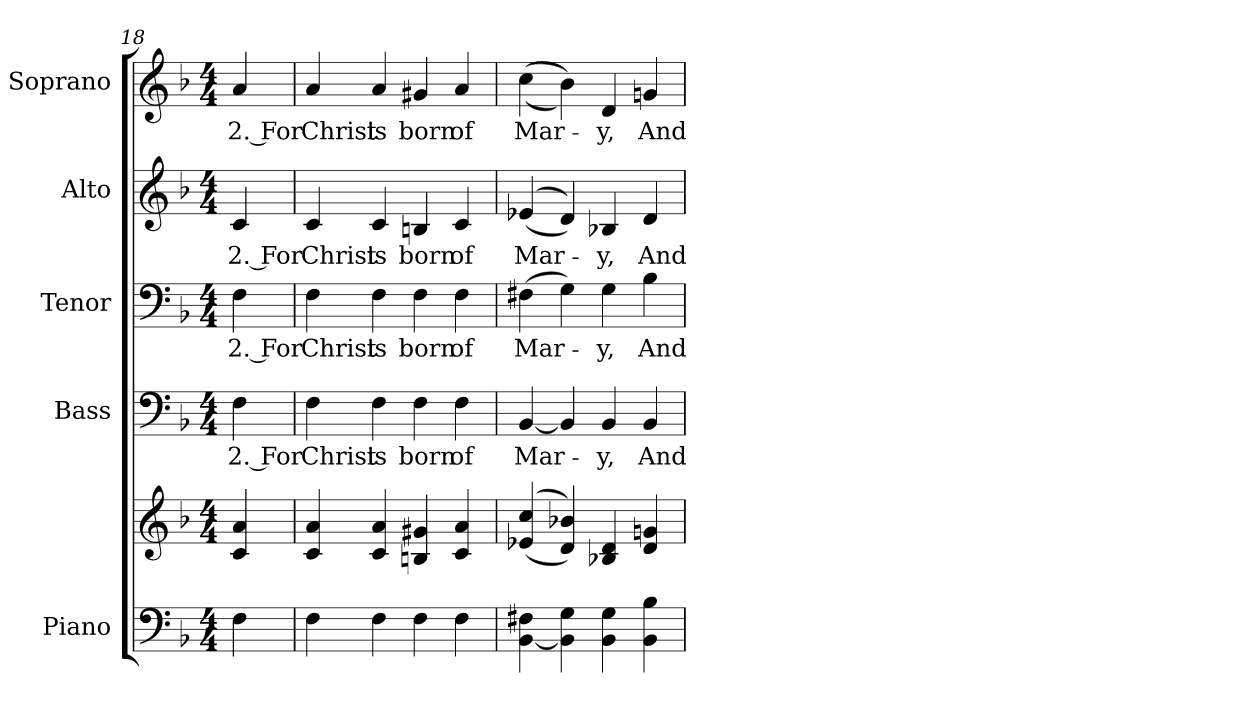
**kern	**kern	**kern	**text	**kern	**text	**kern	**text	**kern	**text
*part5	*part5	*part4	*part4	*part3	*part3	*part2	*part2	*part1	*part1
*staff6	*staff5	*staff4	*staff4	*staff3	*staff3	*staff2	*staff2	*staff1	*staff1
*I"Piano	*	*I"Bass	*	*I"Tenor	*	*I"Alto	*	*I"Soprano	*
*I'Pno.	*	*I'B.	*	*I'T.	*	*I'A.	*	*I'S.	*
*clefF4	*clefG2	*clefF4	*	*clefF4	*	*clefG2	*	*clefG2	*
*k[b-]	*k[b-]	*k[b-]	*	*k[b-]	*	*k[b-]	*	*k[b-]	*
*F:	*F:	*F:	*	*F:	*	*F:	*	*F:	*
*M4/4	*M4/4	*M4/4	*	*M4/4	*	*M4/4	*	*M4/4	*
=18	=18	=18	=18	=18	=18	=18	=18	=18	=18
!	!	!	!LO:LY:b:color=#000000	!	!	!	!	!	!
!	!	!	!	!	!LO:LY:b:color=#000000	!	!	!	!
!	!	!	!	!	!	!	!LO:LY:b:color=#000000	!	!
!	!	!	!	!	!	!	!	!	!LO:LY:b:color=#000000
4Fi\	4ci/ 4ai	4Fi\	2. For	4Fi\	2. For	4ci/	2. For	4ai/	2. For
=19	=19	=19	=19	=19	=19	=19	=19	=19	=19
!	!	!	!LO:LY:b:color=#000000	!	!	!	!	!	!
!	!	!	!	!	!LO:LY:b:color=#000000	!	!	!	!
!	!	!	!	!	!	!	!LO:LY:b:color=#000000	!	!
!	!	!	!	!	!	!	!	!	!LO:LY:b:color=#000000
4Fi\	4ci/ 4ai	4Fi\	Christ	4Fi\	Christ	4ci/	Christ	4ai/	Christ
!	!	!	!LO:LY:b:color=#000000	!	!	!	!	!	!
!	!	!	!	!	!LO:LY:b:color=#000000	!	!	!	!
!	!	!	!	!	!	!	!LO:LY:b:color=#000000	!	!
!	!	!	!	!	!	!	!	!	!LO:LY:b:color=#000000
4Fi\	4ci/ 4ai	4Fi\	is	4Fi\	is	4ci/	is	4ai/	is
!	!	!	!LO:LY:b:color=#000000	!	!	!	!	!	!
!	!	!	!	!	!LO:LY:b:color=#000000	!	!	!	!
!	!	!	!	!	!	!	!LO:LY:b:color=#000000	!	!
!	!	!	!	!	!	!	!	!	!LO:LY:b:color=#000000
4Fi\	4Bni/ 4g#Xi	4Fi\	born	4Fi\	born	4Bni/	born	4g#Xi/	born
!	!	!	!LO:LY:b:color=#000000	!	!	!	!	!	!
!	!	!	!	!	!LO:LY:b:color=#000000	!	!	!	!
!	!	!	!	!	!	!	!LO:LY:b:color=#000000	!	!
!	!	!	!	!	!	!	!	!	!LO:LY:b:color=#000000
4Fi\	4ci/ 4ai	4Fi\	of	4Fi\	of	4ci/	of	4ai/	of
=20	=20	=20	=20	=20	=20	=20	=20	=20	=20
!	!	!	!LO:LY:b:color=#000000	!	!	!	!	!	!
!	!	!	!	!	!LO:LY:b:color=#000000	!	!	!	!
!	!	!	!	!	!	!	!LO:LY:b:color=#000000	!	!
!	!	!	!	!	!	!	!	!	!LO:LY:b:color=#000000
[<4BB-i\ 4F#Xi	((4e-Xi/ 4cci	[<4BB-i/	Mar-	(4F#Xi\	Mar-	((4e-Xi/	Mar-	((4cci\	Mar-
4BB-i\] 4Gi	4di/ 4b-Xi))	4BB-i/]	.	4Gi\)	.	4di/))	.	4b-i\))	.
!	!	!	!LO:LY:b:color=#000000	!	!	!	!	!	!
!	!	!	!	!	!LO:LY:b:color=#000000	!	!	!	!
!	!	!	!	!	!	!	!LO:LY:b:color=#000000	!	!
!	!	!	!	!	!	!	!	!	!LO:LY:b:color=#000000
4BB-i\ 4Gi	4B-Xi/ 4di	4BB-i/	-y,	4Gi\	-y,	4B-Xi/	-y,	4di/	-y,
!	!	!	!LO:LY:b:color=#000000	!	!	!	!	!	!
!	!	!	!	!	!LO:LY:b:color=#000000	!	!	!	!
!	!	!	!	!	!	!	!LO:LY:b:color=#000000	!	!
!	!	!	!	!	!	!	!	!	!LO:LY:b:color=#000000
4BB-i\ 4B-i	4di/ 4gni	4BB-i/	And	4B-i\	And	4di/	And	4gni/	And
=	=	=	=	=	=	=	=	=	=
*-	*-	*-	*-	*-	*-	*-	*-	*-	*-
